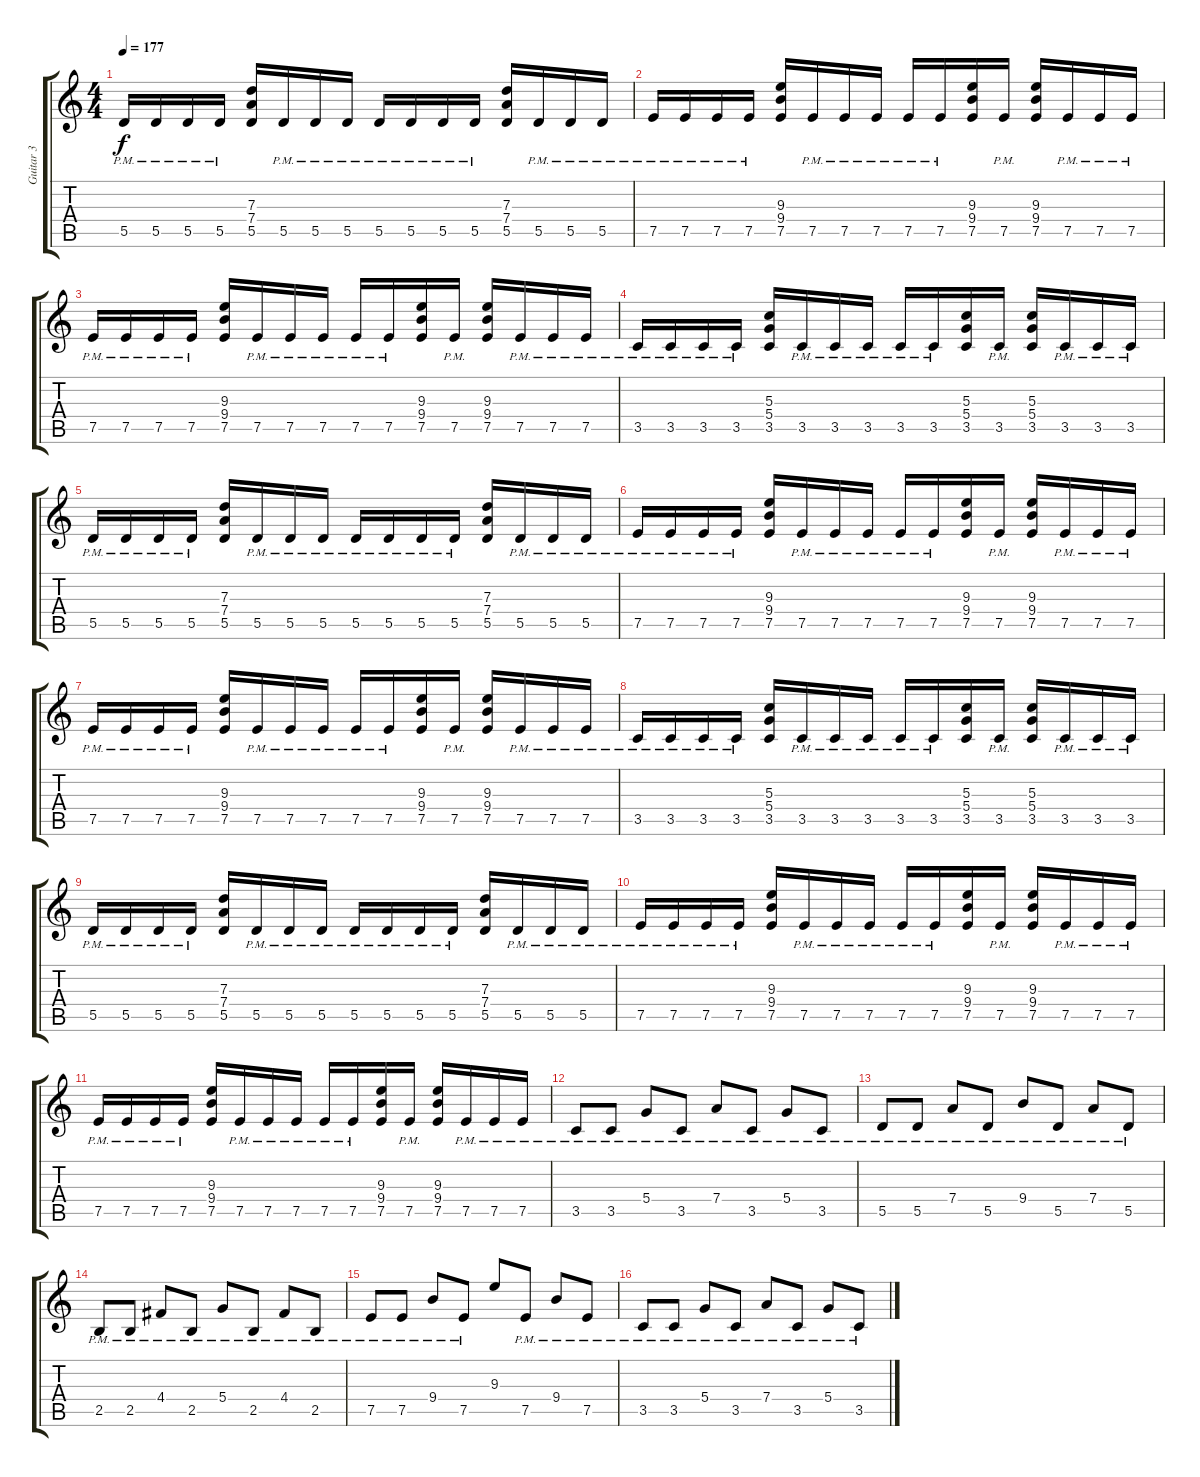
\track ("Guitar 3" "Guitar 3") {instrument distortionguitar}
\staff {score tabs}
\tuning (E4 B3 G3 D3 A2 E2) {hide}
\ts (4 4)
\tempo 177
\clef g2
\ks c
5.5{pm}.16{dy f} 5.5{pm}.16 5.5{pm}.16 5.5{pm}.16 (7.3 7.4 5.5).16 5.5{pm}.16 5.5{pm}.16 5.5{pm}.16 5.5{pm}.16 5.5{pm}.16 5.5{pm}.16 5.5{pm}.16 (7.3 7.4 5.5).16 5.5{pm}.16 5.5{pm}.16 5.5{pm}.16 |
7.5{pm}.16 7.5{pm}.16 7.5{pm}.16 7.5{pm}.16 (9.3 9.4 7.5).16 7.5{pm}.16 7.5{pm}.16 7.5{pm}.16 7.5{pm}.16 7.5{pm}.16 (9.3 9.4 7.5).16 7.5{pm}.16 (9.3 9.4 7.5).16 7.5{pm}.16 7.5{pm}.16 7.5{pm}.16 |
7.5{pm}.16 7.5{pm}.16 7.5{pm}.16 7.5{pm}.16 (9.3 9.4 7.5).16 7.5{pm}.16 7.5{pm}.16 7.5{pm}.16 7.5{pm}.16 7.5{pm}.16 (9.3 9.4 7.5).16 7.5{pm}.16 (9.3 9.4 7.5).16 7.5{pm}.16 7.5{pm}.16 7.5{pm}.16 |
3.5{pm}.16 3.5{pm}.16 3.5{pm}.16 3.5{pm}.16 (5.3 5.4 3.5).16 3.5{pm}.16 3.5{pm}.16 3.5{pm}.16 3.5{pm}.16 3.5{pm}.16 (5.3 5.4 3.5).16 3.5{pm}.16 (5.3 5.4 3.5).16 3.5{pm}.16 3.5{pm}.16 3.5{pm}.16 |
5.5{pm}.16 5.5{pm}.16 5.5{pm}.16 5.5{pm}.16 (7.3 7.4 5.5).16 5.5{pm}.16 5.5{pm}.16 5.5{pm}.16 5.5{pm}.16 5.5{pm}.16 5.5{pm}.16 5.5{pm}.16 (7.3 7.4 5.5).16 5.5{pm}.16 5.5{pm}.16 5.5{pm}.16 |
7.5{pm}.16 7.5{pm}.16 7.5{pm}.16 7.5{pm}.16 (9.3 9.4 7.5).16 7.5{pm}.16 7.5{pm}.16 7.5{pm}.16 7.5{pm}.16 7.5{pm}.16 (9.3 9.4 7.5).16 7.5{pm}.16 (9.3 9.4 7.5).16 7.5{pm}.16 7.5{pm}.16 7.5{pm}.16 |
7.5{pm}.16 7.5{pm}.16 7.5{pm}.16 7.5{pm}.16 (9.3 9.4 7.5).16 7.5{pm}.16 7.5{pm}.16 7.5{pm}.16 7.5{pm}.16 7.5{pm}.16 (9.3 9.4 7.5).16 7.5{pm}.16 (9.3 9.4 7.5).16 7.5{pm}.16 7.5{pm}.16 7.5{pm}.16 |
3.5{pm}.16 3.5{pm}.16 3.5{pm}.16 3.5{pm}.16 (5.3 5.4 3.5).16 3.5{pm}.16 3.5{pm}.16 3.5{pm}.16 3.5{pm}.16 3.5{pm}.16 (5.3 5.4 3.5).16 3.5{pm}.16 (5.3 5.4 3.5).16 3.5{pm}.16 3.5{pm}.16 3.5{pm}.16 |
5.5{pm}.16 5.5{pm}.16 5.5{pm}.16 5.5{pm}.16 (7.3 7.4 5.5).16 5.5{pm}.16 5.5{pm}.16 5.5{pm}.16 5.5{pm}.16 5.5{pm}.16 5.5{pm}.16 5.5{pm}.16 (7.3 7.4 5.5).16 5.5{pm}.16 5.5{pm}.16 5.5{pm}.16 |
7.5{pm}.16 7.5{pm}.16 7.5{pm}.16 7.5{pm}.16 (9.3 9.4 7.5).16 7.5{pm}.16 7.5{pm}.16 7.5{pm}.16 7.5{pm}.16 7.5{pm}.16 (9.3 9.4 7.5).16 7.5{pm}.16 (9.3 9.4 7.5).16 7.5{pm}.16 7.5{pm}.16 7.5{pm}.16 |
7.5{pm}.16 7.5{pm}.16 7.5{pm}.16 7.5{pm}.16 (9.3 9.4 7.5).16 7.5{pm}.16 7.5{pm}.16 7.5{pm}.16 7.5{pm}.16 7.5{pm}.16 (9.3 9.4 7.5).16 7.5{pm}.16 (9.3 9.4 7.5).16 7.5{pm}.16 7.5{pm}.16 7.5{pm}.16 |
3.5{pm}.8 3.5{pm}.8 5.4{pm}.8 3.5{pm}.8 7.4{pm}.8 3.5{pm}.8 5.4{pm}.8 3.5{pm}.8 |
5.5{pm}.8 5.5{pm}.8 7.4{pm}.8 5.5{pm}.8 9.4{pm}.8 5.5{pm}.8 7.4{pm}.8 5.5{pm}.8 |
2.5{pm}.8 2.5{pm}.8 4.4{pm}.8 2.5{pm}.8 5.4{pm}.8 2.5{pm}.8 4.4{pm}.8 2.5{pm}.8 |
7.5{pm}.8 7.5{pm}.8 9.4{pm}.8 7.5{pm}.8 9.3.8 7.5{pm}.8 9.4{pm}.8 7.5{pm}.8 |
3.5{pm}.8 3.5{pm}.8 5.4{pm}.8 3.5{pm}.8 7.4{pm}.8 3.5{pm}.8 5.4{pm}.8 3.5{pm}.8
